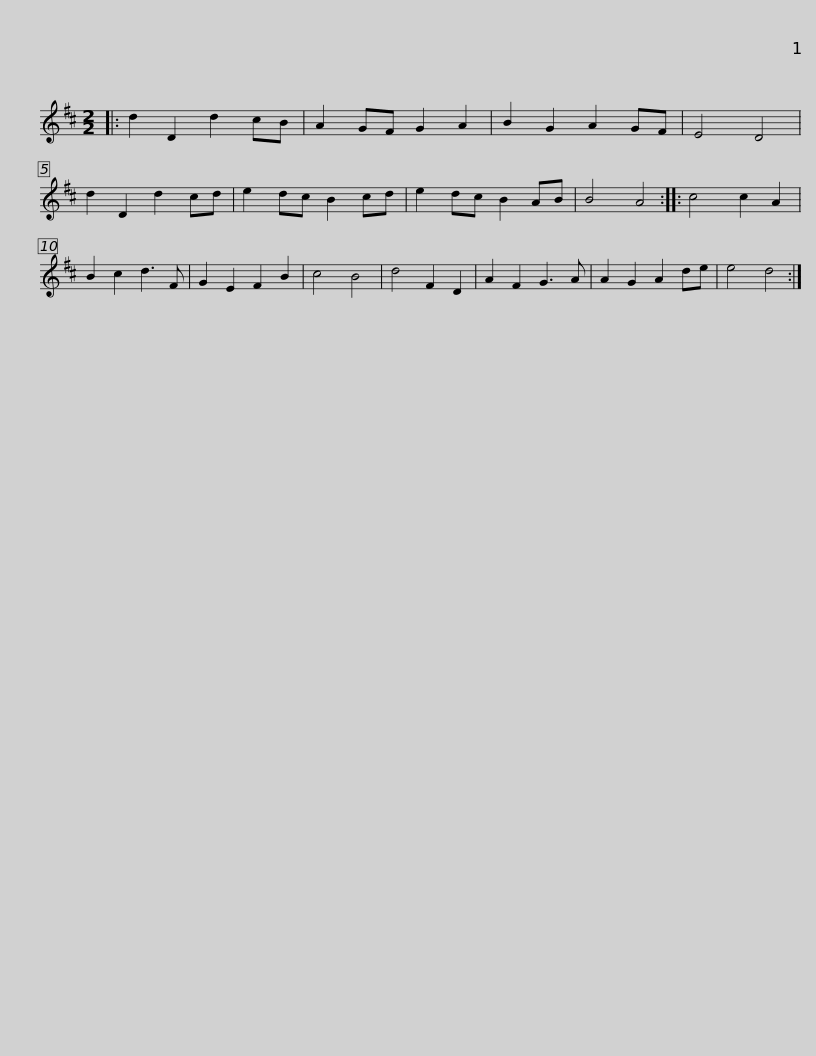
X:1
L:1/8
M:2/2
I:linebreak $
K:D
V:1 treble
V:1
|: d2 D2 d2 cB | A2 GF G2 A2 | B2 G2 A2 GF | E4 D4 | d2 D2 d2 cd | %5
 e2 dc B2 cd | e2 dc B2 AB | B4 A4 ::$ c4 c2 A2 | B2 c2 d3 F | %10
 G2 E2 F2 B2 | c4 B4 | d4 F2 D2 | A2 F2 G3 A | A2 G2 A2 de | %15
 e4 d4 :| %16
